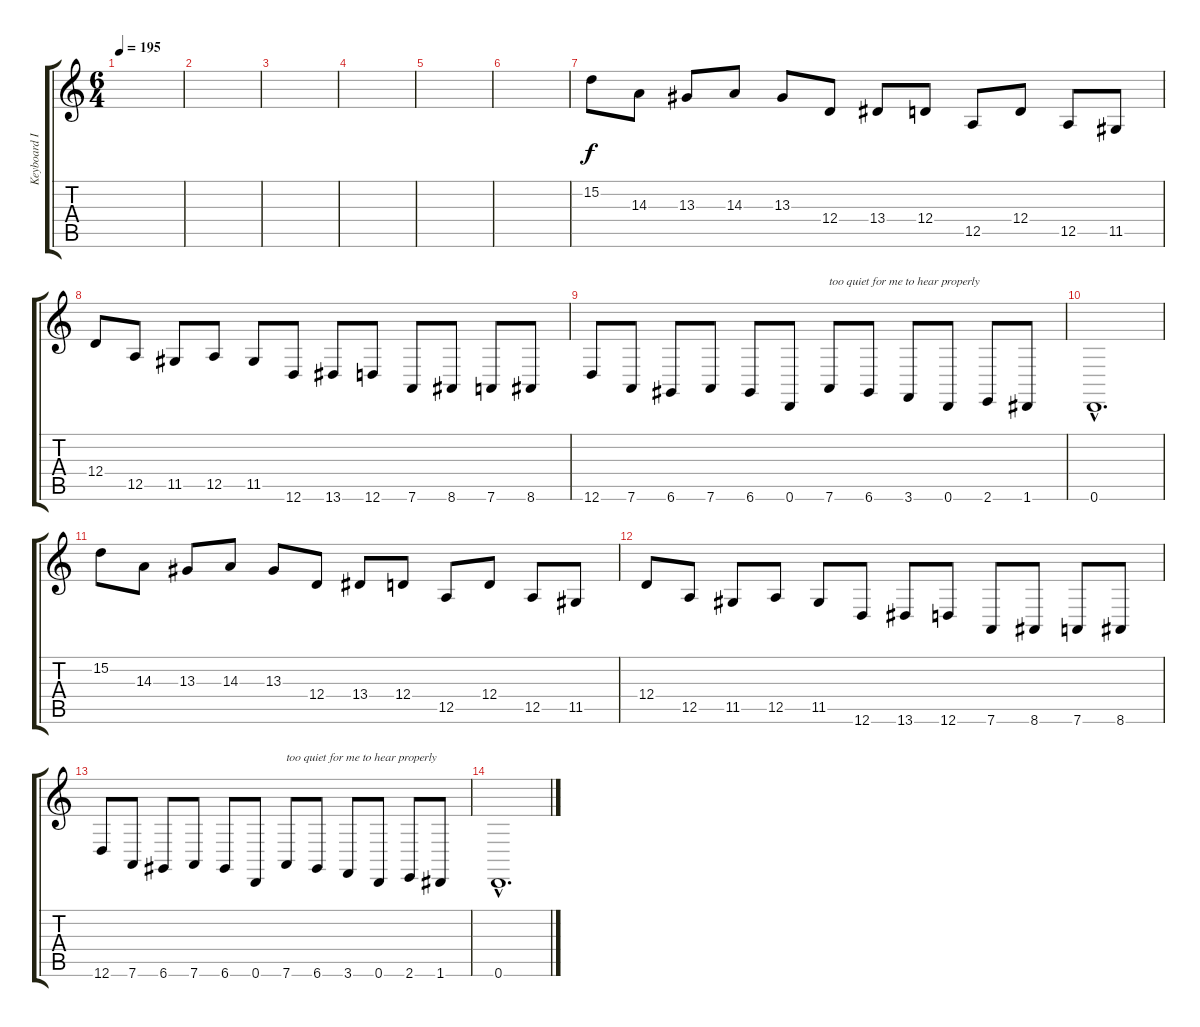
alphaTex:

\track ("Keyboard II" "Keyboard I") {instrument lead2sawtooth}
\staff {score tabs}
\tuning (E4 B3 G3 D3 A2 D2) {hide}
\ts (6 4)
\tempo 195
\clef g2
\ks c
|
|
|
|
|
|
15.2.8 14.3.8 13.3.8 14.3.8 13.3.8 12.4.8 13.4.8 12.4.8 12.5.8 12.4.8 12.5.8 11.5.8 |
12.4.8 12.5.8 11.5.8 12.5.8 11.5.8 12.6.8 13.6.8 12.6.8 7.6.8 8.6.8 7.6.8 8.6.8 |
12.6.8 7.6.8 6.6.8 7.6.8 6.6.8 0.6.8 7.6.8{txt "too quiet for me to hear properly"} 6.6.8 3.6.8 0.6.8 2.6.8 1.6.8 |
0.6{hac}.1{d} |
15.2.8 14.3.8 13.3.8 14.3.8 13.3.8 12.4.8 13.4.8 12.4.8 12.5.8 12.4.8 12.5.8 11.5.8 |
12.4.8 12.5.8 11.5.8 12.5.8 11.5.8 12.6.8 13.6.8 12.6.8 7.6.8 8.6.8 7.6.8 8.6.8 |
12.6.8 7.6.8 6.6.8 7.6.8 6.6.8 0.6.8 7.6.8{txt "too quiet for me to hear properly"} 6.6.8 3.6.8 0.6.8 2.6.8 1.6.8 |
0.6{hac}.1{d}
